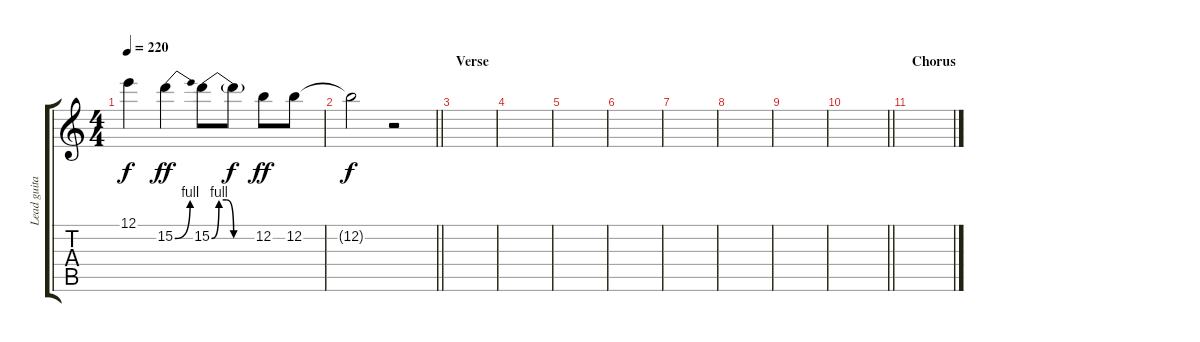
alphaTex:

\track ("Lead guitar" "Lead guita") {instrument overdrivenguitar}
\staff {score tabs}
\tuning (E4 B3 G3 D3 A2 E2) {hide}
\ts (4 4)
\tempo 220
\clef g2
\ks c
12.1{t}.4{dy f} 15.2{be (bend 0 0 60 4)}.4{dy ff} 15.2{be (custom 0 0 10 4 20 4 30 0 60 0)}.8 15.2{t}.8{dy f} 12.2.8{dy ff} 12.2.8 |
\barLineRight lightlight
12.2{t}.2{dy f} r.2 |
\section ("" "Verse")
|
|
|
|
|
|
|
\barLineRight lightlight
|
\section ("" "Chorus")
